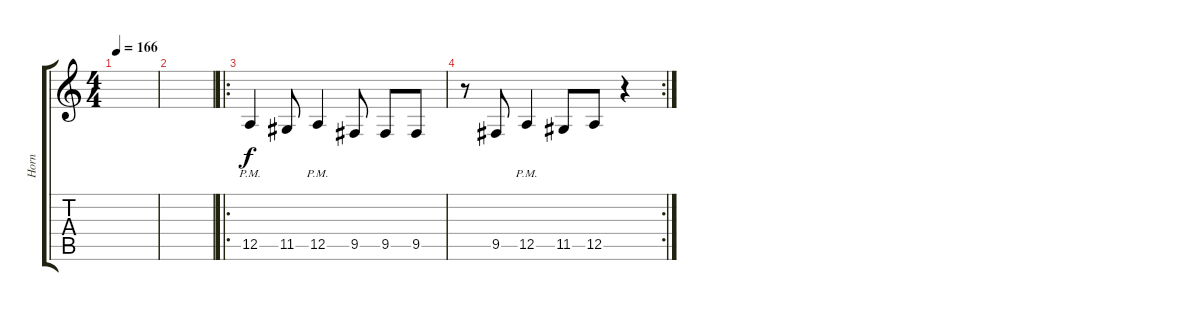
\track ("Horn" "Horn") {instrument synthbrass2}
\staff {score tabs}
\tuning (E4 B3 G3 D3 A2 E2) {hide}
\ts (4 4)
\tempo 166
\clef g2
\ks c
|
|
\ro
12.5{pm}.4 11.5.8 12.5{pm}.4 9.5.8 9.5.8 9.5.8 |
\rc 2
r.8 9.5.8 12.5{pm}.4 11.5.8 12.5.8 r.4
